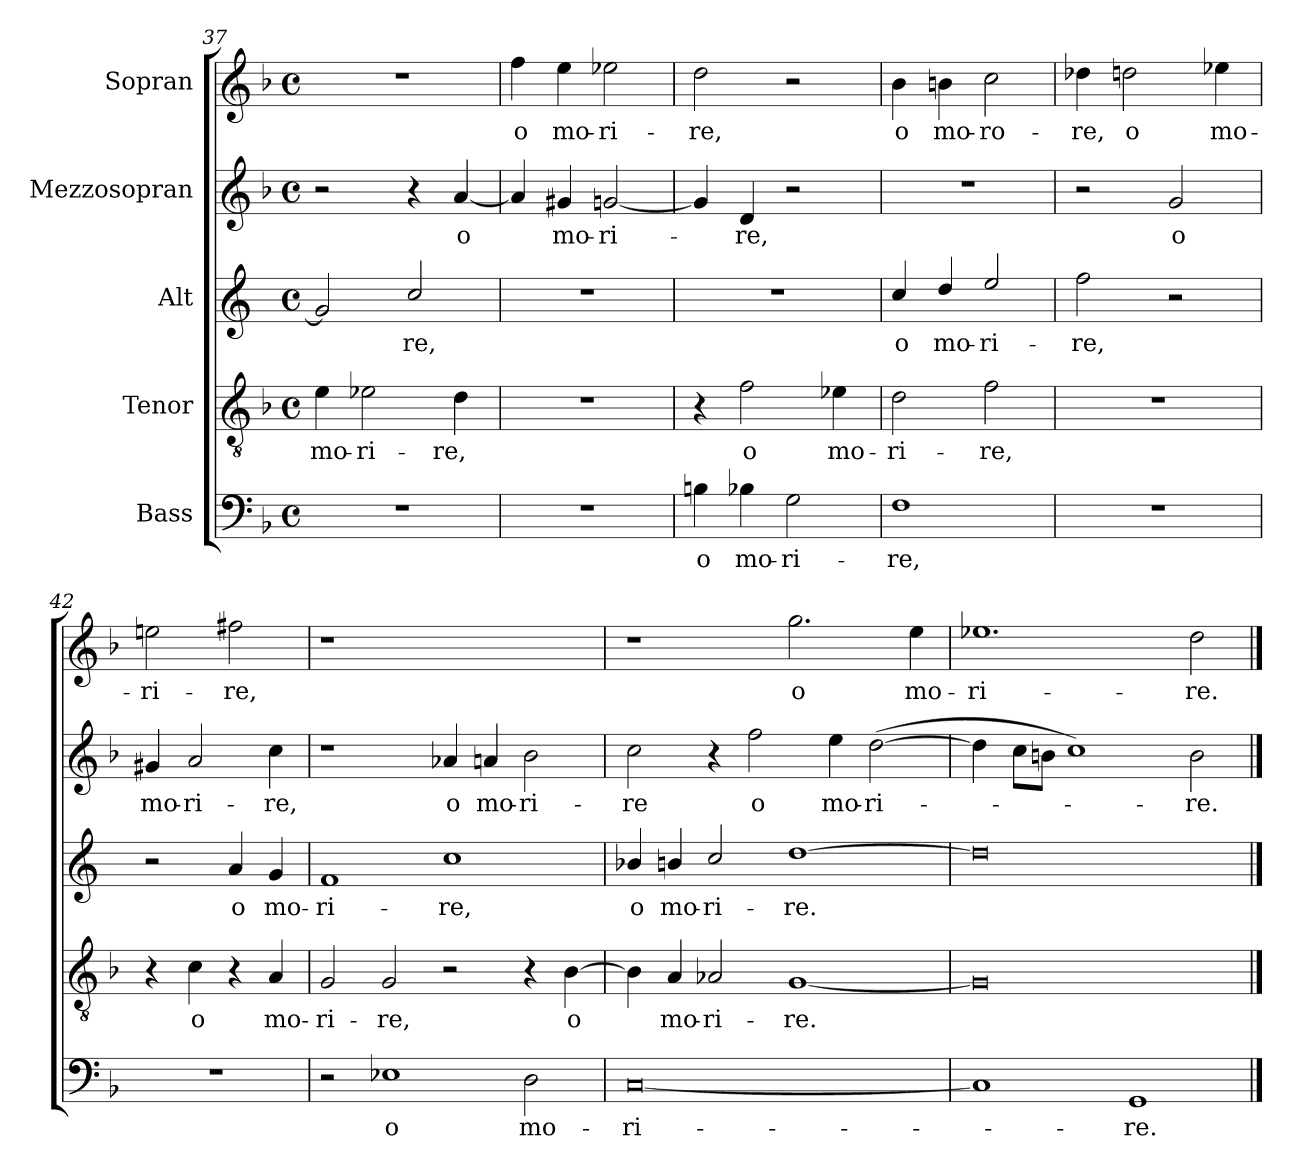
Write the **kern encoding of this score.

**kern	**text	**kern	**text	**kern	**text	**kern	**text	**kern	**text
*part5	*part5	*part4	*part4	*part3	*part3	*part2	*part2	*part1	*part1
*staff5	*staff5	*staff4	*staff4	*staff3	*staff3	*staff2	*staff2	*staff1	*staff1
*I"Bass	*	*I"Tenor	*	*I"Alt	*	*I"Mezzosopran	*	*I"Sopran	*
*clefF4	*	*clefGv2	*	*clefG2	*	*clefG2	*	*clefG2	*
*	*	*	*	*ITrd4c7	*	*	*	*	*
*k[b-]	*	*k[b-]	*	*k[b-]	*	*k[b-]	*	*k[b-]	*
*M4/4	*	*M4/4	*	*M4/4	*	*M4/4	*	*M4/4	*
*met(c)	*	*met(c)	*	*met(c)	*	*met(c)	*	*met(c)	*
=37	=37	=37	=37	=37	=37	=37	=37	=37	=37
!	!	!	!LO:LY:b	!	!	!	!	!	!
1r	.	4e\	mo-	2c/]	.	2r	.	1r	.
!	!	!	!LO:LY:b	!	!	!	!	!	!
.	.	2e-X\	-ri-	.	.	.	.	.	.
!	!	!	!	!	!LO:LY:b	!	!	!	!
.	.	.	.	2f/	-re,	4r	.	.	.
!	!	!	!LO:LY:b	!	!	!	!LO:LY:b	!	!
.	.	4d\	-re,	.	.	[4a/	o	.	.
=38	=38	=38	=38	=38	=38	=38	=38	=38	=38
!	!	!	!	!	!	!	!	!	!LO:LY:b
1r	.	1r	.	1r	.	4a/]	.	4ff\	o
!	!	!	!	!	!	!	!LO:LY:b	!	!LO:LY:b
.	.	.	.	.	.	4g#X/	mo-	4ee\	mo-
!	!	!	!	!	!	!	!LO:LY:b	!	!LO:LY:b
.	.	.	.	.	.	[2gn/	-ri-	2ee-X\	-ri-
=39	=39	=39	=39	=39	=39	=39	=39	=39	=39
!	!LO:LY:b	!	!	!	!	!	!	!	!LO:LY:b
4Bn\	o	4r	.	1r	.	4g/]	.	2dd\	-re,
!	!LO:LY:b	!	!LO:LY:b	!	!	!	!LO:LY:b	!	!
4B-X\	mo-	2f\	o	.	.	4d/	-re,	.	.
!	!LO:LY:b	!	!	!	!	!	!	!	!
2G\	-ri-	.	.	.	.	2r	.	2r	.
!	!	!	!LO:LY:b	!	!	!	!	!	!
.	.	4e-X\	mo-	.	.	.	.	.	.
!!LO:LB:g=z
=40	=40	=40	=40	=40	=40	=40	=40	=40	=40
!	!LO:LY:b	!	!LO:LY:b	!	!LO:LY:b	!	!	!	!LO:LY:b
1F	-re,	2d\	-ri-	4f/	o	1r	.	4b-\	o
!	!	!	!	!	!LO:LY:b	!	!	!	!LO:LY:b
.	.	.	.	4g/	mo-	.	.	4bn\	mo-
!	!	!	!LO:LY:b	!	!LO:LY:b	!	!	!	!LO:LY:b
.	.	2f\	-re,	2a/	-ri-	.	.	2cc\	-ro-
=41	=41	=41	=41	=41	=41	=41	=41	=41	=41
!	!	!	!	!	!LO:LY:b	!	!	!	!LO:LY:b
1r	.	1r	.	2b-\	-re,	2r	.	4dd-X\	-re,
!	!	!	!	!	!	!	!	!	!LO:LY:b
.	.	.	.	.	.	.	.	2ddn\	o
!	!	!	!	!	!	!	!LO:LY:b	!	!
.	.	.	.	2r	.	2g/	o	.	.
!	!	!	!	!	!	!	!	!	!LO:LY:b
.	.	.	.	.	.	.	.	4ee-X\	mo-
=42	=42	=42	=42	=42	=42	=42	=42	=42	=42
!	!	!	!	!	!	!	!LO:LY:b	!	!LO:LY:b
1r	.	4r	.	2r	.	4g#X/	mo-	2een\	-ri-
!	!	!	!LO:LY:b	!	!	!	!LO:LY:b	!	!
.	.	4c\	o	.	.	2a/	-ri-	.	.
!	!	!	!	!	!LO:LY:b	!	!	!	!LO:LY:b
.	.	4r	.	4d/	o	.	.	2ff#X\	-re,
!	!	!	!LO:LY:b	!	!LO:LY:b	!	!LO:LY:b	!	!
.	.	4A/	mo-	4c/	mo-	4cc\	-re,	.	.
=43	=43	=43	=43	=43	=43	=43	=43	=43	=43
!	!	!	!LO:LY:b	!	!LO:LY:b	!	!	!	!
2r	.	2G/	-ri-	1B-	-ri-	1r	.	1r	.
!	!LO:LY:b	!	!LO:LY:b	!	!	!	!	!	!
1E-X	o	2G/	-re,	.	.	.	.	.	.
!	!	!	!	!	!LO:LY:b	!	!LO:LY:b	!	!
.	.	2r	.	1f	-re,	4a-X/	o	1ryy	.
!	!	!	!	!	!	!	!LO:LY:b	!	!
.	.	.	.	.	.	4an/	mo-	.	.
!	!LO:LY:b	!	!	!	!	!	!LO:LY:b	!	!
2D\	mo-	4r	.	.	.	2b-\	-ri-	.	.
!	!	!	!LO:LY:b	!	!	!	!	!	!
.	.	[4B-\	o	.	.	.	.	.	.
=44	=44	=44	=44	=44	=44	=44	=44	=44	=44
!	!LO:LY:b	!	!	!	!LO:LY:b	!	!LO:LY:b	!	!
[0C	-ri-	4B-\]	.	4e-X/	o	2cc\	-re	1r	.
!	!	!	!LO:LY:b	!	!LO:LY:b	!	!	!	!
.	.	4A/	mo-	4en/	mo-	.	.	.	.
!	!	!	!LO:LY:b	!	!LO:LY:b	!	!	!	!
.	.	2A-X/	-ri-	2f/	-ri-	4r	.	.	.
!	!	!	!	!	!	!	!LO:LY:b	!	!
.	.	.	.	.	.	2ff\	o	.	.
!	!	!	!LO:LY:b	!	!LO:LY:b	!	!	!	!LO:LY:b
.	.	[1G	-re.	[1g	-re.	.	.	2.gg\	o
!	!	!	!	!	!	!	!LO:LY:b	!	!
.	.	.	.	.	.	4ee\	mo-	.	.
!	!	!	!	!	!	!	!LO:LY:b	!	!
.	.	.	.	.	.	(>[2dd\	-ri-	.	.
!	!	!	!	!	!	!	!	!	!LO:LY:b
.	.	.	.	.	.	.	.	4ee\	mo-
=45	=45	=45	=45	=45	=45	=45	=45	=45	=45
!	!	!	!	!	!	!	!	!	!LO:LY:b
1C]	.	0G]	.	0g]	.	4dd\]	.	1.ee-X	-ri-
.	.	.	.	.	.	8cc\L	.	.	.
.	.	.	.	.	.	8bn\J	.	.	.
.	.	.	.	.	.	1cc)	.	.	.
!	!LO:LY:b	!	!	!	!	!	!	!	!
1GG	-re.	.	.	.	.	.	.	.	.
!	!	!	!	!	!	!	!LO:LY:b	!	!LO:LY:b
.	.	.	.	.	.	2b\	-re.	2dd\	-re.
==	==	==	==	==	==	==	==	==	==
*-	*-	*-	*-	*-	*-	*-	*-	*-	*-
